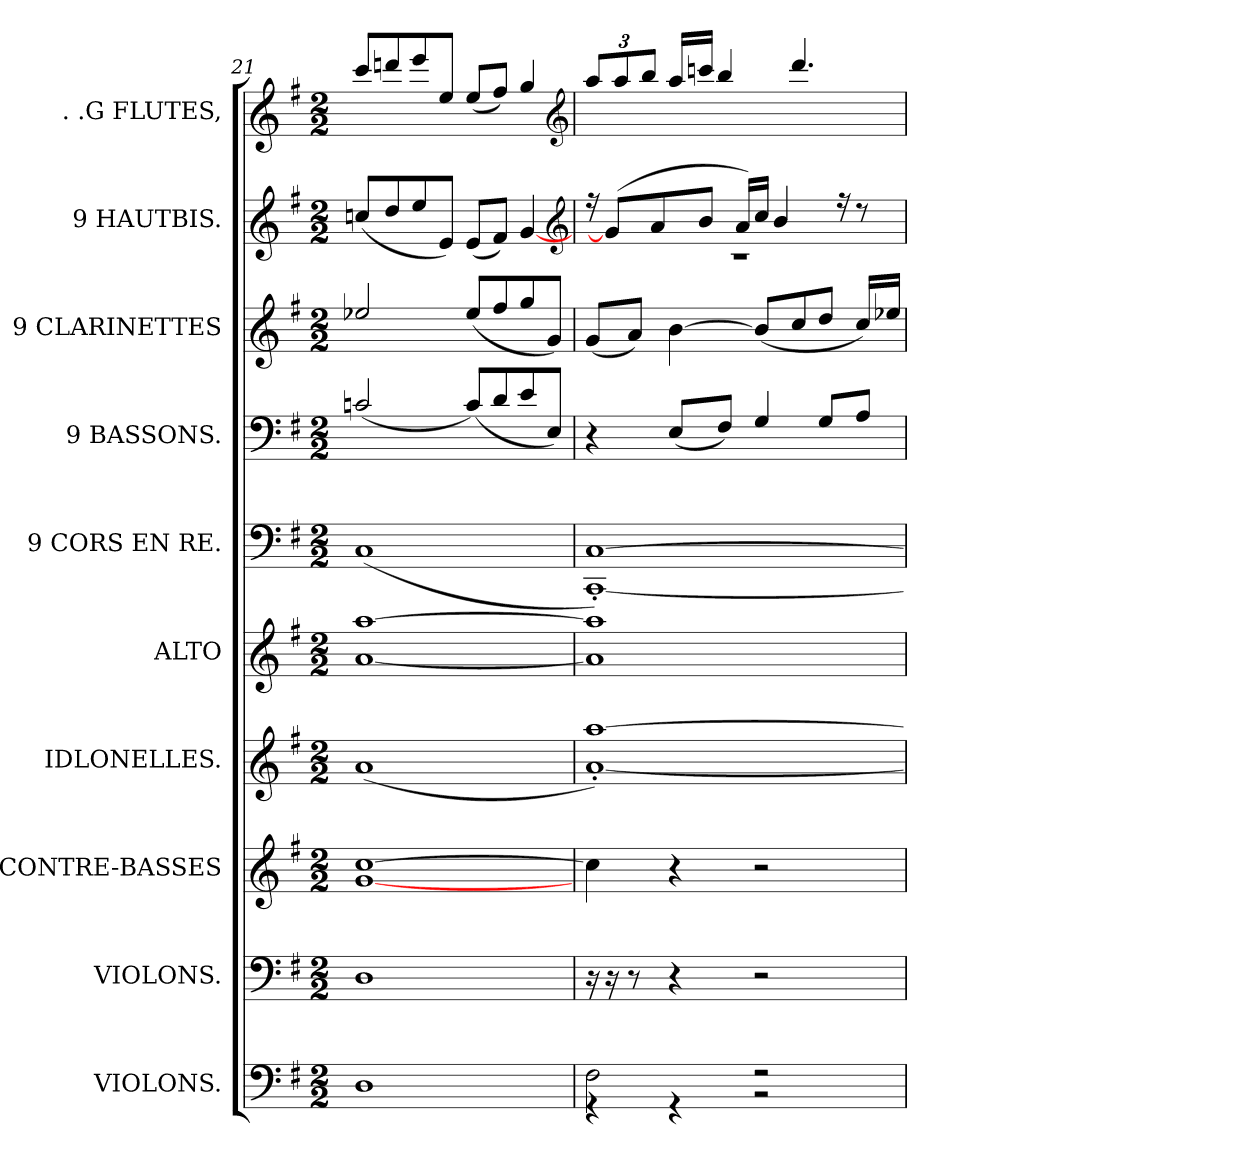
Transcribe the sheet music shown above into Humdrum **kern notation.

**kern	**kern	**kern	**kern	**kern	**kern	**kern	**kern	**kern	**kern
*part10	*part9	*part8	*part7	*part6	*part5	*part4	*part3	*part2	*part1
*staff10	*staff9	*staff8	*staff7	*staff6	*staff5	*staff4	*staff3	*staff2	*staff1
*I"VIOLONS.	*I"VIOLONS.	*I"CONTRE-BASSES	*I"IDLONELLES.	*I"ALTO	*I"9 CORS EN RE.	*I"9 BASSONS.	*I"9 CLARINETTES	*I"9 HAUTBIS.	*I". .G FLUTES,
*I'VIO.	*I'VIO.	*I'CONTRE-B.ES	*I'IDL.	*I'A.	*I'9 COR. EN RE.	*I'9 B.NS.	*I'9 CLA.	*I'9 HAU.	*I'. .G Fl.S,
*clefF4	*clefF4	*clefG2	*clefG2	*clefG2	*clefF4	*clefF4	*clefG2	*clefG2	*clefG2
*k[f#]	*k[f#]	*k[f#]	*k[f#]	*k[f#]	*k[f#]	*k[f#]	*k[f#]	*k[f#]	*k[f#]
*M2/2	*M2/2	*M2/2	*M2/2	*M2/2	*M2/2	*M2/2	*M2/2	*M2/2	*M2/2
=21	=21	=21	=21	=21	=21	=21	=21	=21	=21
1D\	1D\	[1g/ [1cc/	(1a/	[1a/ [1aa/	(1C/	(2cn/	2ee-X/	(8ccn/L	8ccc/L
.	.	.	.	.	.	.	.	8dd/	8dddn/
.	.	.	.	.	.	.	.	8ee/	8eee/
.	.	.	.	.	.	.	.	8e/J)	8ee/J
.	.	.	.	.	.	(8c/L)	(8ee-/L	(8e/L	(8ee/L
.	.	.	.	.	.	8d/	8ff#/	8f#/J)	8ff#/J)
.	.	.	.	.	.	8e/	8gg/	[4g/	4gg/
.	.	.	.	.	.	8E/J)	8g/J)	.	.
*	*	*	*	*	*	*	*	*clefG2	*clefG2
!!LO:PB:g=z
=22	=22	=22	=22	=22	=22	=22	=22	=22	=22
*^	*	*	*	*	*	*	*	*^	*
2F#\	4r	16r	4cc\]	[1a'/ [1aa'/)	1a]/ 1aa]/	[1CC'/ [1C'/)	4r	(8g/L	16r	1r	12aa/L
.	.	16r	.	.	.	.	.	.	(8g/L]	.	.
.	.	.	.	.	.	.	.	.	.	.	12aa/
.	.	8r	.	.	.	.	.	8a/J)	.	.	.
.	.	.	.	.	.	.	.	.	.	.	12bb/J
.	.	.	.	.	.	.	.	.	8a/	.	.
.	4r	4r	4r	.	.	.	(8E/L	[4b\	.	.	16aa/LL
.	.	.	.	.	.	.	.	.	8b/J	.	16cccn/JJ
.	.	.	.	.	.	.	8F#/J)	.	.	.	4bb/
.	.	.	.	.	.	.	.	.	16a/LL)	.	.
2r	2r	2r	2r	.	.	.	4G/	(8b/L]	16cc/JJ	.	.
.	.	.	.	.	.	.	.	.	4b/	.	.
.	.	.	.	.	.	.	.	8cc/	.	.	4.ddd/
.	.	.	.	.	.	.	8G/L	8dd/J	.	.	.
.	.	.	.	.	.	.	.	.	16r	.	.
.	.	.	.	.	.	.	8A/J	16cc/LL)	8r	.	.
.	.	.	.	.	.	.	.	16ee-X/JJ	.	.	.
*v	*v	*	*	*	*	*	*	*	*v	*v	*
=	=	=	=	=	=	=	=	=	=
*-	*-	*-	*-	*-	*-	*-	*-	*-	*-
